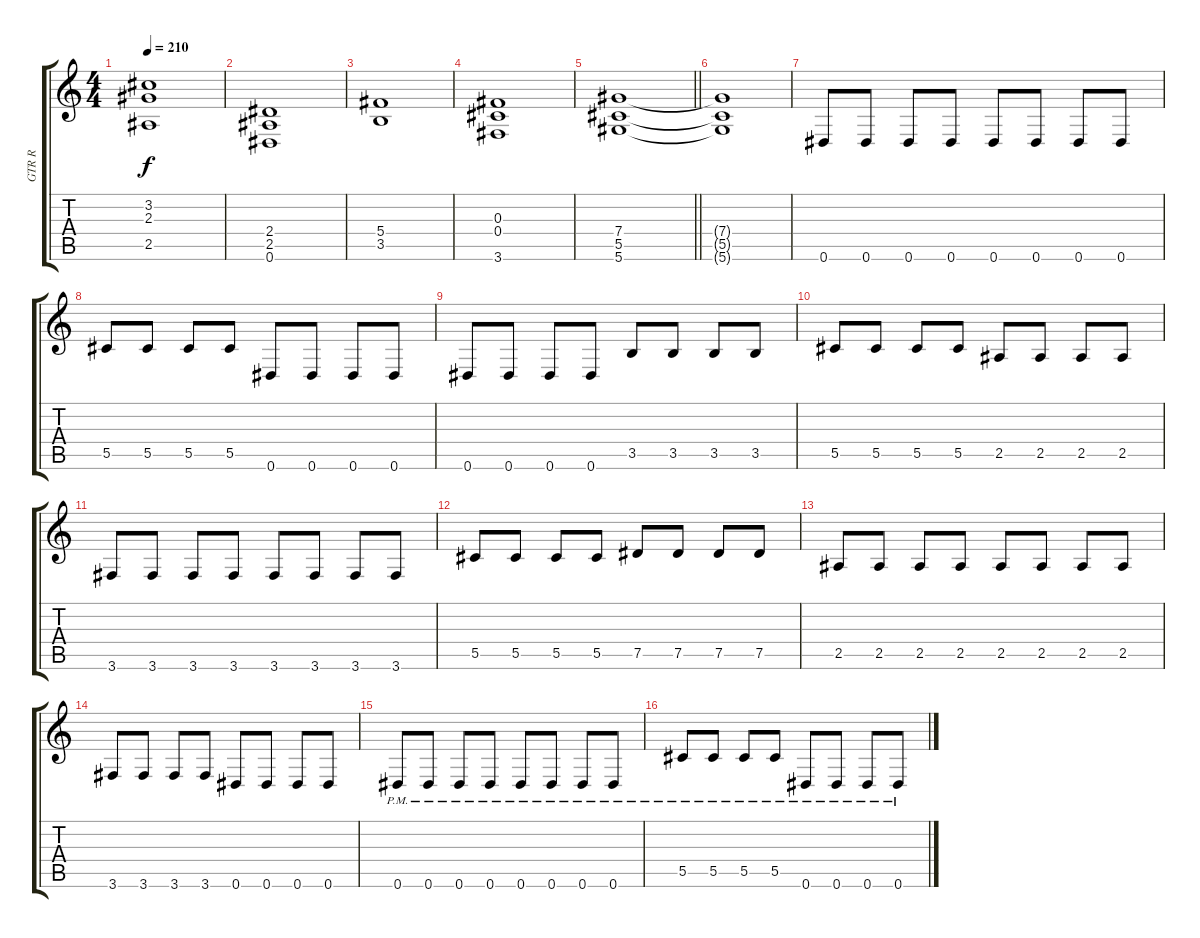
\track ("GTR R" "GTR R") {instrument overdrivenguitar}
\staff {score tabs}
\tuning (Eb4 Bb3 Gb3 Db3 Ab2 Eb2) {hide}
\ts (4 4)
\tempo 210
\clef g2
\ks c
(3.2 2.3 2.5).1{dy f} |
(2.4 2.5 0.6).1 |
(5.4 3.5).1 |
(0.3 0.4 3.6).1 |
\barLineRight lightlight
(7.4 5.5 5.6).1 |
(7.4{t} 5.5{t} 5.6{t}).1 |
0.6.8 0.6.8 0.6.8 0.6.8 0.6.8 0.6.8 0.6.8 0.6.8 |
5.5.8 5.5.8 5.5.8 5.5.8 0.6.8 0.6.8 0.6.8 0.6.8 |
0.6.8 0.6.8 0.6.8 0.6.8 3.5.8 3.5.8 3.5.8 3.5.8 |
5.5.8 5.5.8 5.5.8 5.5.8 2.5.8 2.5.8 2.5.8 2.5.8 |
3.6.8 3.6.8 3.6.8 3.6.8 3.6.8 3.6.8 3.6.8 3.6.8 |
5.5.8 5.5.8 5.5.8 5.5.8 7.5.8 7.5.8 7.5.8 7.5.8 |
2.5.8 2.5.8 2.5.8 2.5.8 2.5.8 2.5.8 2.5.8 2.5.8 |
3.6.8 3.6.8 3.6.8 3.6.8 0.6.8 0.6.8 0.6.8 0.6.8 |
0.6{pm}.8 0.6{pm}.8 0.6{pm}.8 0.6{pm}.8 0.6{pm}.8 0.6{pm}.8 0.6{pm}.8 0.6{pm}.8 |
5.5{pm}.8 5.5{pm}.8 5.5{pm}.8 5.5{pm}.8 0.6{pm}.8 0.6{pm}.8 0.6{pm}.8 0.6{pm}.8
